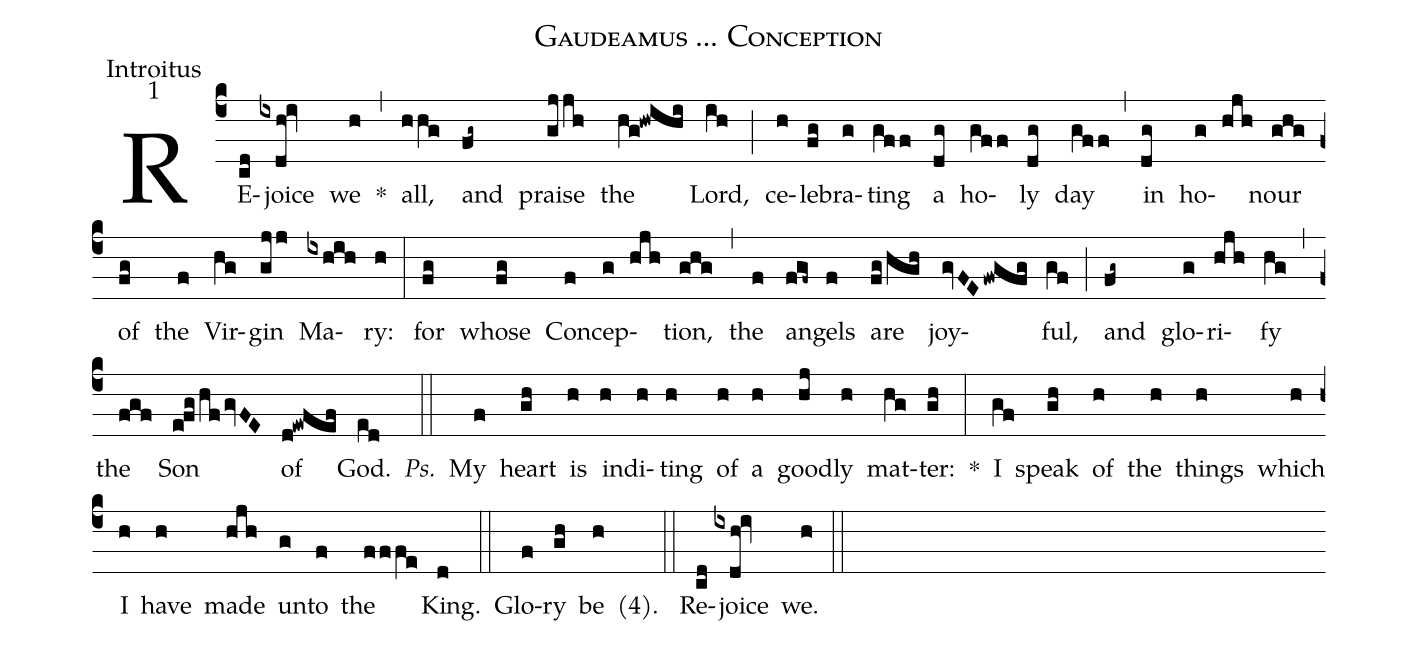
name:Gaudeamus ... Conception;
office-part:Introitus;
mode:1;
%%
(c4) RE(cd)joice(ixdh!iv) we(h) *(,) all,(hhg) and(fg~) praise(gjjh) the(hg!hwihi) Lord,(ih) (;) ce(h)le(fg)bra(g)ting(gff) a(dg) ho(gff)ly(dg) day(gff) (,) in(dg) ho(g hjh)nour(ghg) of(fg) the(f) Vir(hg)gin(gjj) Ma(ixhih)ry:(h) (:) for(fg) whose(fg) Con(f)cep(g hjh)tion,(ghg) (,) the(f) an(fgf~)gels(f) are(fg/hgh) joy(gvFEfwgfg)ful,(gf) (;) and(fg~) glo(g)ri(hjh)fy(hg) (,) the(fgf) Son(e!fg/hf/gvFE) of(d!ewfef) God.(ed) <i>Ps.</i>(::) My(f) heart(gh) is(h) in(h)di(h)ting(h) of(h) a(h) good(hj)ly(h) mat(hg)ter:(gh) *(:) I(gf) speak(gh) of(h) the(h) things(h) which(h) I(h) have(h) made(hjh) un(g)to(f) the(fffe) King.(d) (::) Glo(f)ry(gh) be(h) <v>(</v>4<v>)</v>.() (::) Re(cd)joice(ixdh!iv) we.(h) (::)
